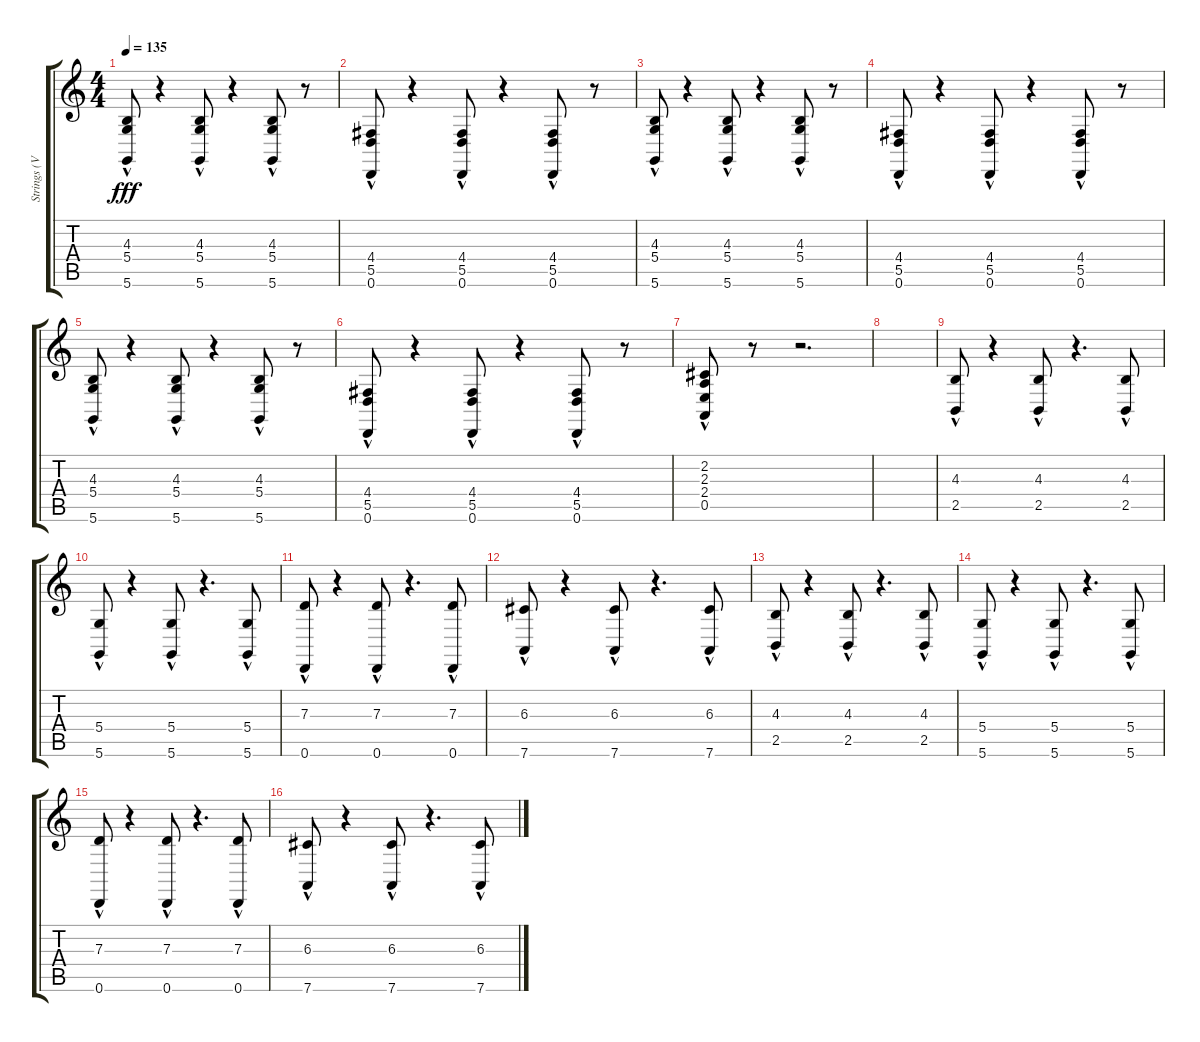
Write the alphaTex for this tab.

\track ("Strings (Violin + Cello) II" "Strings (V") {instrument synthstrings1}
\staff {score tabs}
\tuning (E4 B3 G3 D3 A2 D2) {hide}
\ts (4 4)
\tempo 135
\clef g2
\ks c
(4.3{hac} 5.4{hac} 5.6{hac}).8{dy fff} r.4 (4.3{hac} 5.4{hac} 5.6{hac}).8 r.4 (4.3{hac} 5.4{hac} 5.6{hac}).8 r.8 |
(4.4{hac} 5.5{hac} 0.6{hac}).8 r.4 (4.4{hac} 5.5{hac} 0.6{hac}).8 r.4 (4.4{hac} 5.5{hac} 0.6{hac}).8 r.8 |
(4.3{hac} 5.4{hac} 5.6{hac}).8 r.4 (4.3{hac} 5.4{hac} 5.6{hac}).8 r.4 (4.3{hac} 5.4{hac} 5.6{hac}).8 r.8 |
(4.4{hac} 5.5{hac} 0.6{hac}).8 r.4 (4.4{hac} 5.5{hac} 0.6{hac}).8 r.4 (4.4{hac} 5.5{hac} 0.6{hac}).8 r.8 |
(4.3{hac} 5.4{hac} 5.6{hac}).8 r.4 (4.3{hac} 5.4{hac} 5.6{hac}).8 r.4 (4.3{hac} 5.4{hac} 5.6{hac}).8 r.8 |
(4.4{hac} 5.5{hac} 0.6{hac}).8 r.4 (4.4{hac} 5.5{hac} 0.6{hac}).8 r.4 (4.4{hac} 5.5{hac} 0.6{hac}).8 r.8 |
(2.2{hac} 2.3{hac} 2.4{hac} 0.5{hac}).8 r.8 r.2{d} |
|
(4.3{hac} 2.5{hac}).8 r.4 (4.3{hac} 2.5{hac}).8 r.4{d} (4.3{hac} 2.5{hac}).8 |
(5.4{hac} 5.6{hac}).8 r.4 (5.4{hac} 5.6{hac}).8 r.4{d} (5.4{hac} 5.6{hac}).8 |
(7.3{hac} 0.6{hac}).8 r.4 (7.3{hac} 0.6{hac}).8 r.4{d} (7.3{hac} 0.6{hac}).8 |
(6.3{hac} 7.6{hac}).8 r.4 (6.3{hac} 7.6{hac}).8 r.4{d} (6.3{hac} 7.6{hac}).8 |
(4.3{hac} 2.5{hac}).8 r.4 (4.3{hac} 2.5{hac}).8 r.4{d} (4.3{hac} 2.5{hac}).8 |
(5.4{hac} 5.6{hac}).8 r.4 (5.4{hac} 5.6{hac}).8 r.4{d} (5.4{hac} 5.6{hac}).8 |
(7.3{hac} 0.6{hac}).8 r.4 (7.3{hac} 0.6{hac}).8 r.4{d} (7.3{hac} 0.6{hac}).8 |
(6.3{hac} 7.6{hac}).8 r.4 (6.3{hac} 7.6{hac}).8 r.4{d} (6.3{hac} 7.6{hac}).8
